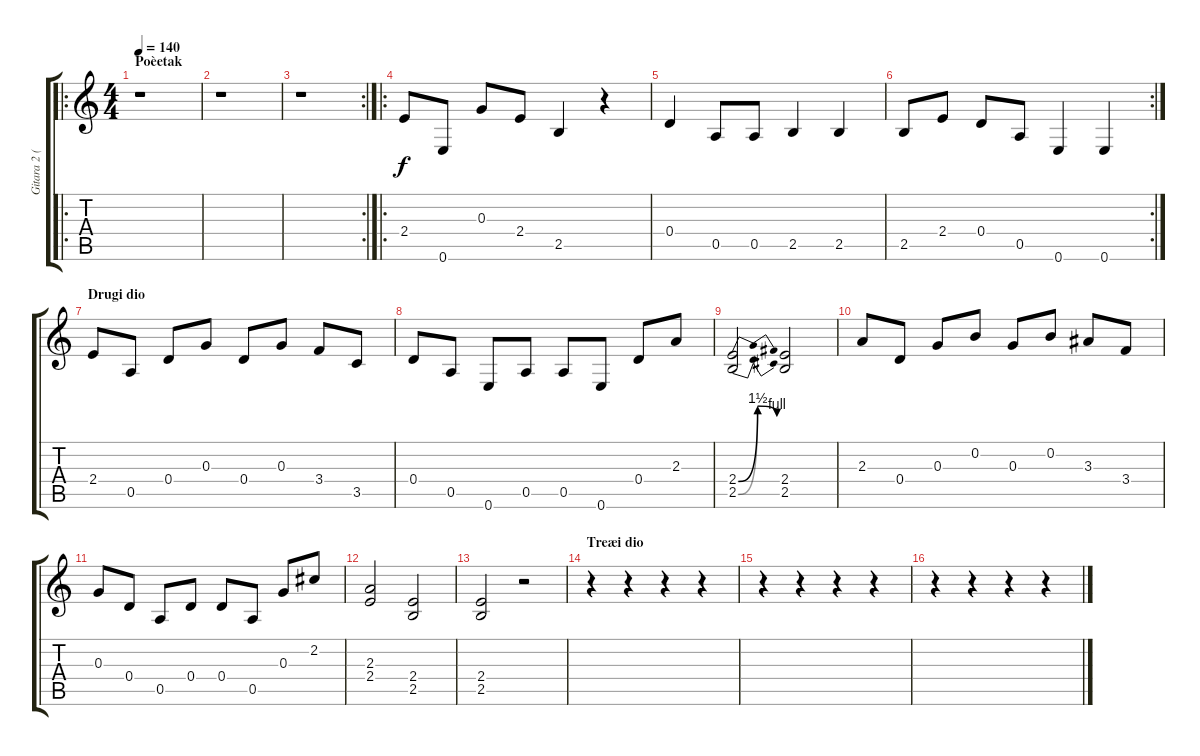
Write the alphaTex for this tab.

\track ("Gitara 2 (Mika)" "Gitara 2 (") {instrument electricguitarclean}
\staff {score tabs}
\tuning (E4 B3 G3 D3 A2 E2) {hide}
\ro
\ts (4 4)
\section ("" "Poèetak")
\tempo 140
\clef g2
\ks c
r.1{dy f instrument electricguitarclean} |
r.1 |
\rc 2
r.1 |
\ro
2.4.8 0.6.8 0.3.8 2.4.8 2.5.4 r.4 |
0.4.4 0.5.8 0.5.8 2.5.4 2.5.4 |
\rc 2
2.5.8 2.4.8 0.4.8 0.5.8 0.6.4 0.6.4 |
\section ("" "Drugi dio")
2.4.8 0.5.8 0.4.8 0.3.8 0.4.8 0.3.8 3.4.8 3.5.8 |
0.4.8 0.5.8 0.6.8 0.5.8 0.5.8 0.6.8 0.4.8 2.3.8 |
(2.4{be (bendrelease 0 0 30 6 45 6 60 4)} 2.5{be (bendrelease 0 0 30 6 45 6 60 4)}).2 (2.4 2.5).2 |
2.3.8 0.4.8 0.3.8 0.2.8 0.3.8 0.2.8 3.3.8 3.4.8 |
0.3.8 0.4.8 0.5.8 0.4.8 0.4.8 0.5.8 0.3.8 2.2.8 |
(2.3 2.4).2 (2.4 2.5).2 |
(2.4 2.5).2 r.2 |
\section ("" "Treæi dio")
r.4 r.4 r.4 r.4 |
r.4 r.4 r.4 r.4 |
r.4 r.4 r.4 r.4
